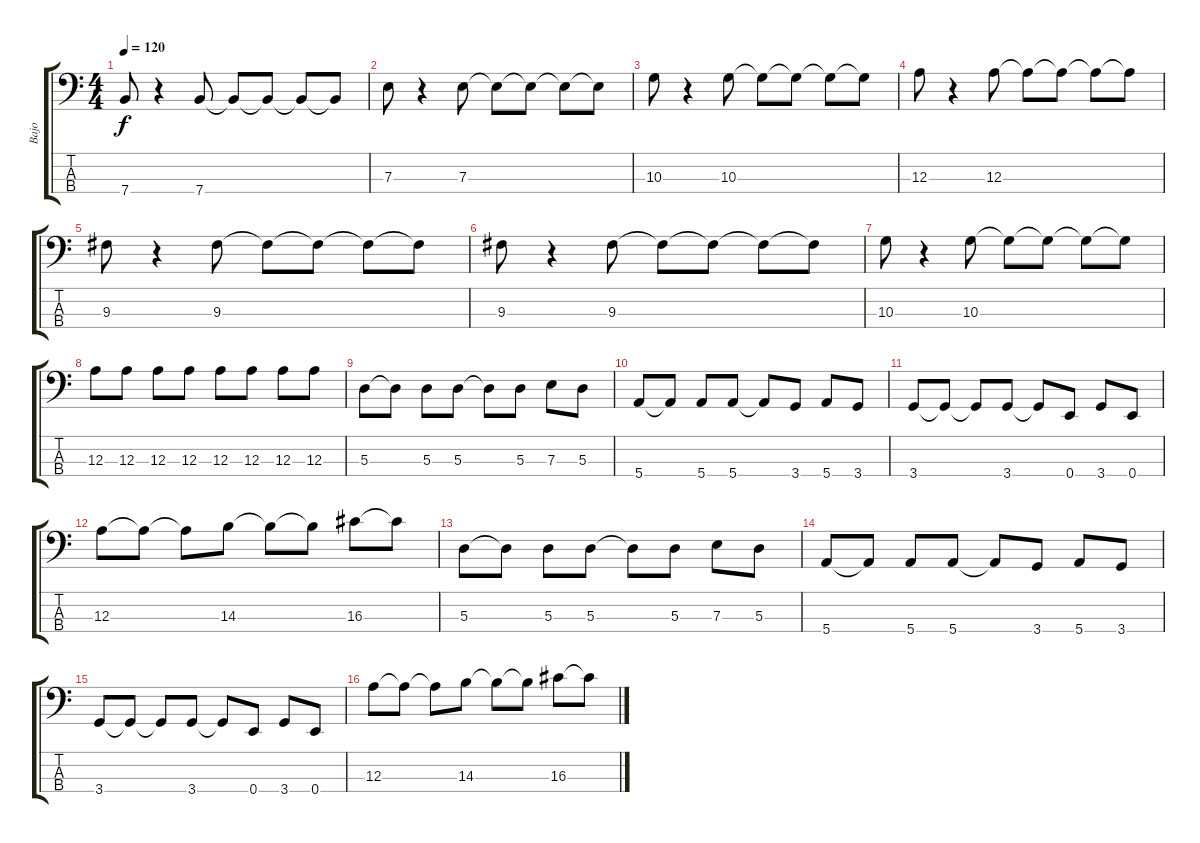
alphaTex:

\track ("Bajo" "Bajo") {instrument electricbasspick}
\staff {score tabs}
\tuning (G2 D2 A1 E1) {hide}
\ts (4 4)
\tempo 120
\clef f4
\ks c
7.4.8{dy f} r.4 7.4.8 7.4{t}.8 7.4{t}.8 7.4{t}.8 7.4{t}.8 |
7.3.8 r.4 7.3.8 7.3{t}.8 7.3{t}.8 7.3{t}.8 7.3{t}.8 |
10.3.8 r.4 10.3.8 10.3{t}.8 10.3{t}.8 10.3{t}.8 10.3{t}.8 |
12.3.8 r.4 12.3.8 12.3{t}.8 12.3{t}.8 12.3{t}.8 12.3{t}.8 |
9.3.8 r.4 9.3.8 9.3{t}.8 9.3{t}.8 9.3{t}.8 9.3{t}.8 |
9.3.8 r.4 9.3.8 9.3{t}.8 9.3{t}.8 9.3{t}.8 9.3{t}.8 |
10.3.8 r.4 10.3.8 10.3{t}.8 10.3{t}.8 10.3{t}.8 10.3{t}.8 |
12.3.8 12.3.8 12.3.8 12.3.8 12.3.8 12.3.8 12.3.8 12.3.8 |
5.3.8 5.3{t}.8 5.3.8 5.3.8 5.3{t}.8 5.3.8 7.3.8 5.3.8 |
5.4.8 5.4{t}.8 5.4.8 5.4.8 5.4{t}.8 3.4.8 5.4.8 3.4.8 |
3.4.8 3.4{t}.8 3.4{t}.8 3.4.8 3.4{t}.8 0.4.8 3.4.8 0.4.8 |
12.3.8 12.3{t}.8 12.3{t}.8 14.3.8 14.3{t}.8 14.3{t}.8 16.3.8 16.3{t}.8 |
5.3.8 5.3{t}.8 5.3.8 5.3.8 5.3{t}.8 5.3.8 7.3.8 5.3.8 |
5.4.8 5.4{t}.8 5.4.8 5.4.8 5.4{t}.8 3.4.8 5.4.8 3.4.8 |
3.4.8 3.4{t}.8 3.4{t}.8 3.4.8 3.4{t}.8 0.4.8 3.4.8 0.4.8 |
12.3.8 12.3{t}.8 12.3{t}.8 14.3.8 14.3{t}.8 14.3{t}.8 16.3.8 16.3{t}.8
